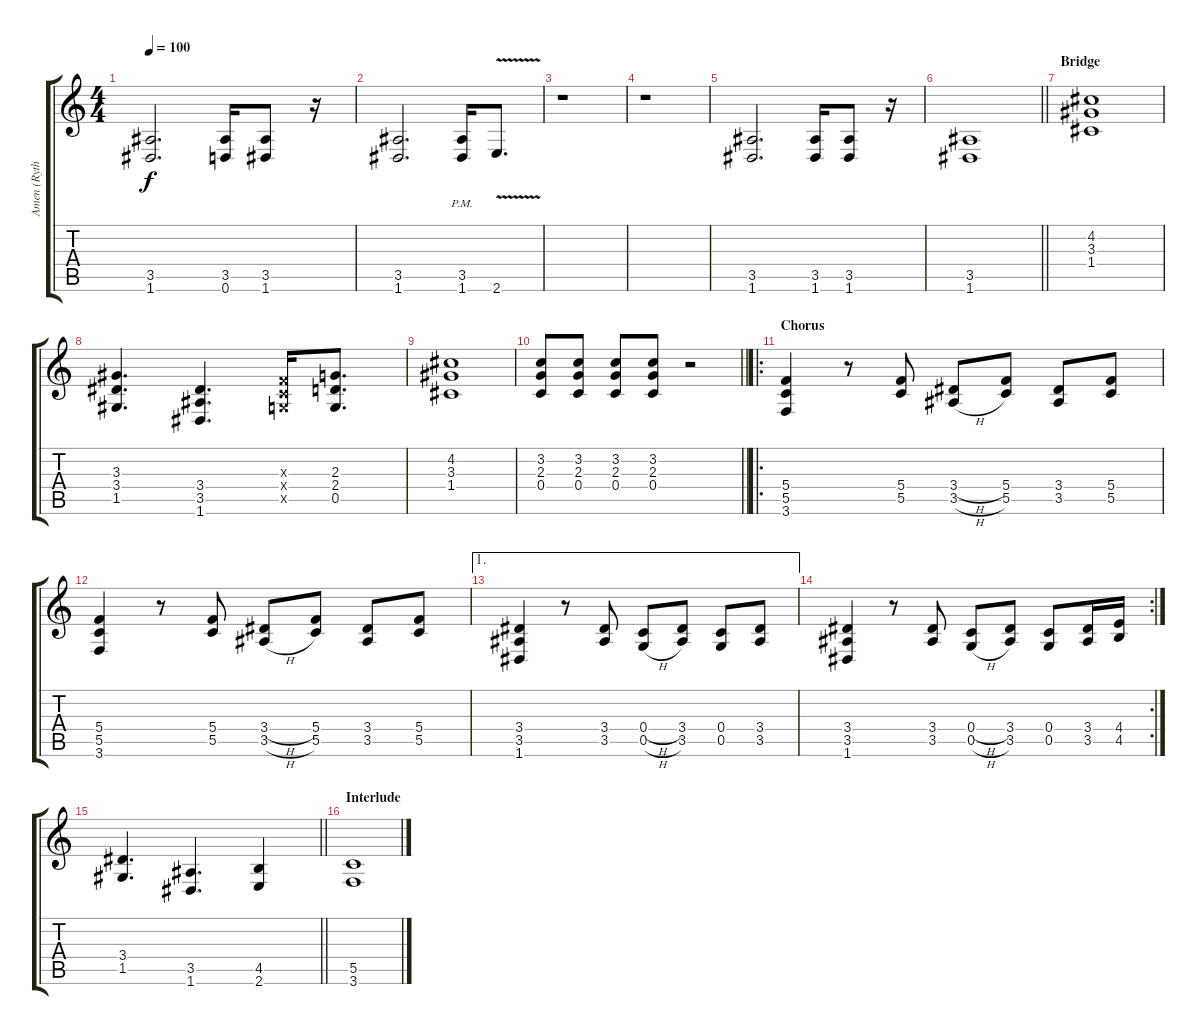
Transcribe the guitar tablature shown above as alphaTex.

\track ("Amen (Rythm)" "Amen (Ryth") {instrument distortionguitar}
\staff {score tabs}
\tuning (D4 A3 F3 C3 G2 D2) {hide}
\ts (4 4)
\tempo 100
\clef g2
\ks c
(3.5 1.6).2{d dy f} (3.5 0.6).16 (3.5 1.6).8 r.16 |
(3.5 1.6).2{d} (3.5{pm} 1.6{pm}).16 2.6{v}.8{d} |
r.1 |
r.1 |
(3.5 1.6).2{d} (3.5 1.6).16 (3.5 1.6).8 r.16 |
\barLineRight lightlight
(3.5 1.6).1 |
\section ("" "Bridge")
(4.2 3.3 1.4).1 |
(3.3 3.4 1.5).4{d} (3.4 3.5 1.6).4{d} (0.3{x} 0.4{x} 0.5{x}).16 (2.3 2.4 0.5).8{d} |
(4.2 3.3 1.4).1 |
\barLineRight lightlight
(3.2 2.3 0.4).8 (3.2 2.3 0.4).8 (3.2 2.3 0.4).8 (3.2 2.3 0.4).8 r.2 |
\ro
\section ("" "Chorus")
(5.4 5.5 3.6).4 r.8 (5.4 5.5).8 (3.4{h} 3.5{h}).8 (5.4 5.5).8 (3.4 3.5).8 (5.4 5.5).8 |
(5.4 5.5 3.6).4 r.8 (5.4 5.5).8 (3.4{h} 3.5{h}).8 (5.4 5.5).8 (3.4 3.5).8 (5.4 5.5).8 |
\ae 1
(3.4 3.5 1.6).4 r.8 (3.4 3.5).8 (0.4{h} 0.5{h}).8 (3.4 3.5).8 (0.4 0.5).8 (3.4 3.5).8 |
\rc 2
(3.4 3.5 1.6).4 r.8 (3.4 3.5).8 (0.4{h} 0.5{h}).8 (3.4 3.5).8 (0.4 0.5).8 (3.4 3.5).16 (4.4 4.5).16 |
\barLineRight lightlight
(3.4 1.5).4{d} (3.5 1.6).4{d} (4.5 2.6).4 |
\section ("" "Interlude")
(5.5 3.6).1
